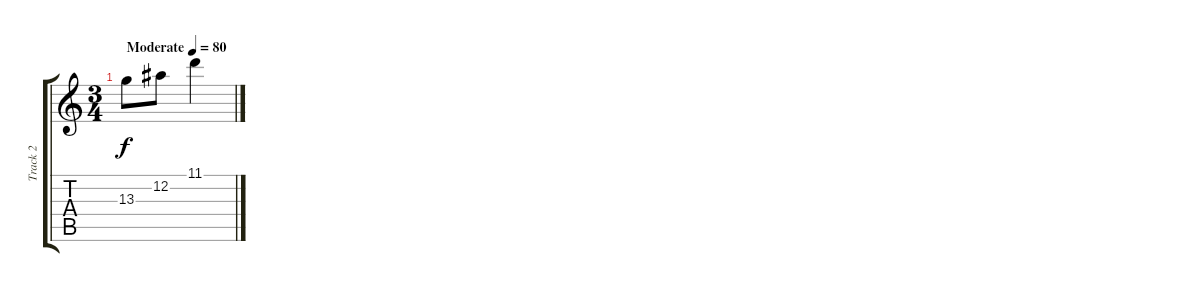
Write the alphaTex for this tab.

\track ("Track 2" "Track 2") {instrument distortionguitar}
\staff {score tabs}
\tuning (Eb4 Bb3 Gb3 Db3 Ab2 Eb2) {hide}
\ts (3 4)
\tempo (80 "Moderate")
\clef g2
\ks c
13.3.8{dy f instrument distortionguitar} 12.2.8 11.1.4
